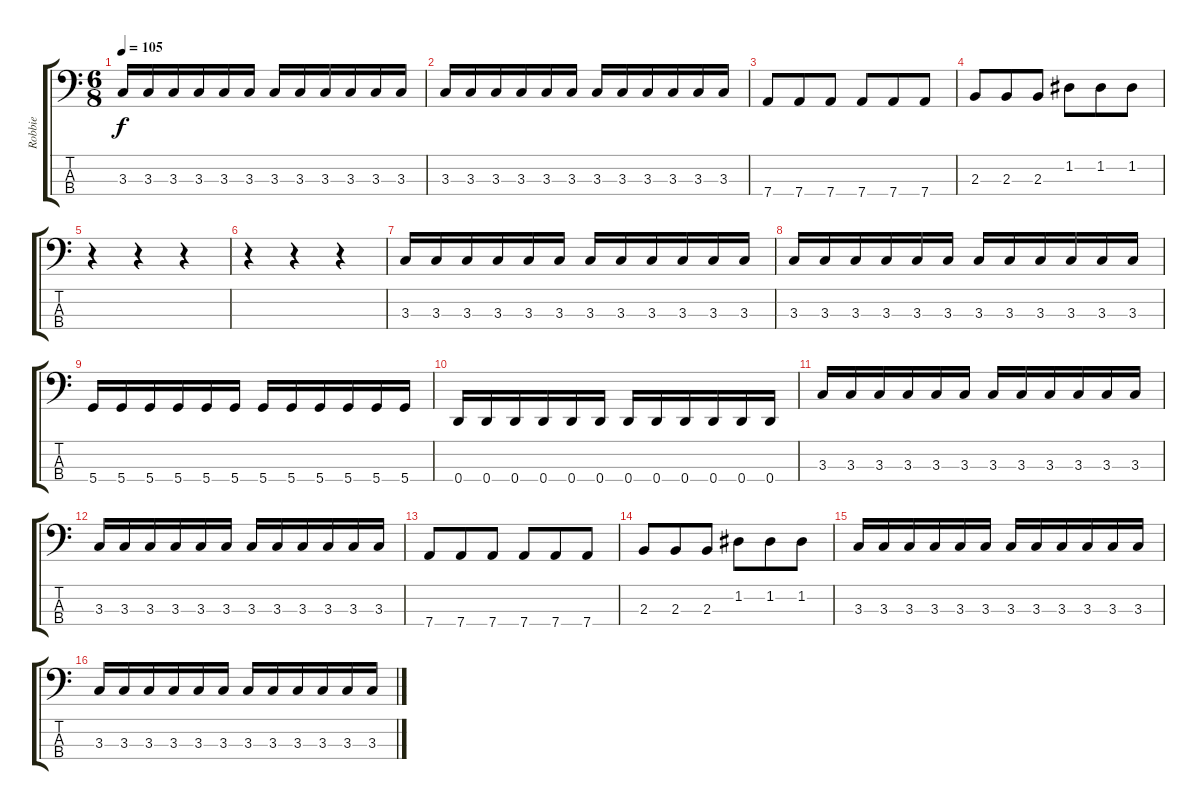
\track ("Robbie" "Robbie") {instrument electricbassfinger}
\staff {score tabs}
\tuning (G2 D2 A1 D1) {hide}
\ts (6 8)
\tempo 105
\clef f4
\ks c
3.3.16{dy f} 3.3.16 3.3.16 3.3.16 3.3.16 3.3.16 3.3.16 3.3.16 3.3.16 3.3.16 3.3.16 3.3.16 |
3.3.16 3.3.16 3.3.16 3.3.16 3.3.16 3.3.16 3.3.16 3.3.16 3.3.16 3.3.16 3.3.16 3.3.16 |
7.4.8 7.4.8 7.4.8 7.4.8 7.4.8 7.4.8 |
2.3.8 2.3.8 2.3.8 1.2.8 1.2.8 1.2.8 |
r.4 r.4 r.4 |
r.4 r.4 r.4 |
3.3.16 3.3.16 3.3.16 3.3.16 3.3.16 3.3.16 3.3.16 3.3.16 3.3.16 3.3.16 3.3.16 3.3.16 |
3.3.16 3.3.16 3.3.16 3.3.16 3.3.16 3.3.16 3.3.16 3.3.16 3.3.16 3.3.16 3.3.16 3.3.16 |
5.4.16 5.4.16 5.4.16 5.4.16 5.4.16 5.4.16 5.4.16 5.4.16 5.4.16 5.4.16 5.4.16 5.4.16 |
0.4.16 0.4.16 0.4.16 0.4.16 0.4.16 0.4.16 0.4.16 0.4.16 0.4.16 0.4.16 0.4.16 0.4.16 |
3.3.16 3.3.16 3.3.16 3.3.16 3.3.16 3.3.16 3.3.16 3.3.16 3.3.16 3.3.16 3.3.16 3.3.16 |
3.3.16 3.3.16 3.3.16 3.3.16 3.3.16 3.3.16 3.3.16 3.3.16 3.3.16 3.3.16 3.3.16 3.3.16 |
7.4.8 7.4.8 7.4.8 7.4.8 7.4.8 7.4.8 |
2.3.8 2.3.8 2.3.8 1.2.8 1.2.8 1.2.8 |
3.3.16 3.3.16 3.3.16 3.3.16 3.3.16 3.3.16 3.3.16 3.3.16 3.3.16 3.3.16 3.3.16 3.3.16 |
3.3.16 3.3.16 3.3.16 3.3.16 3.3.16 3.3.16 3.3.16 3.3.16 3.3.16 3.3.16 3.3.16 3.3.16
